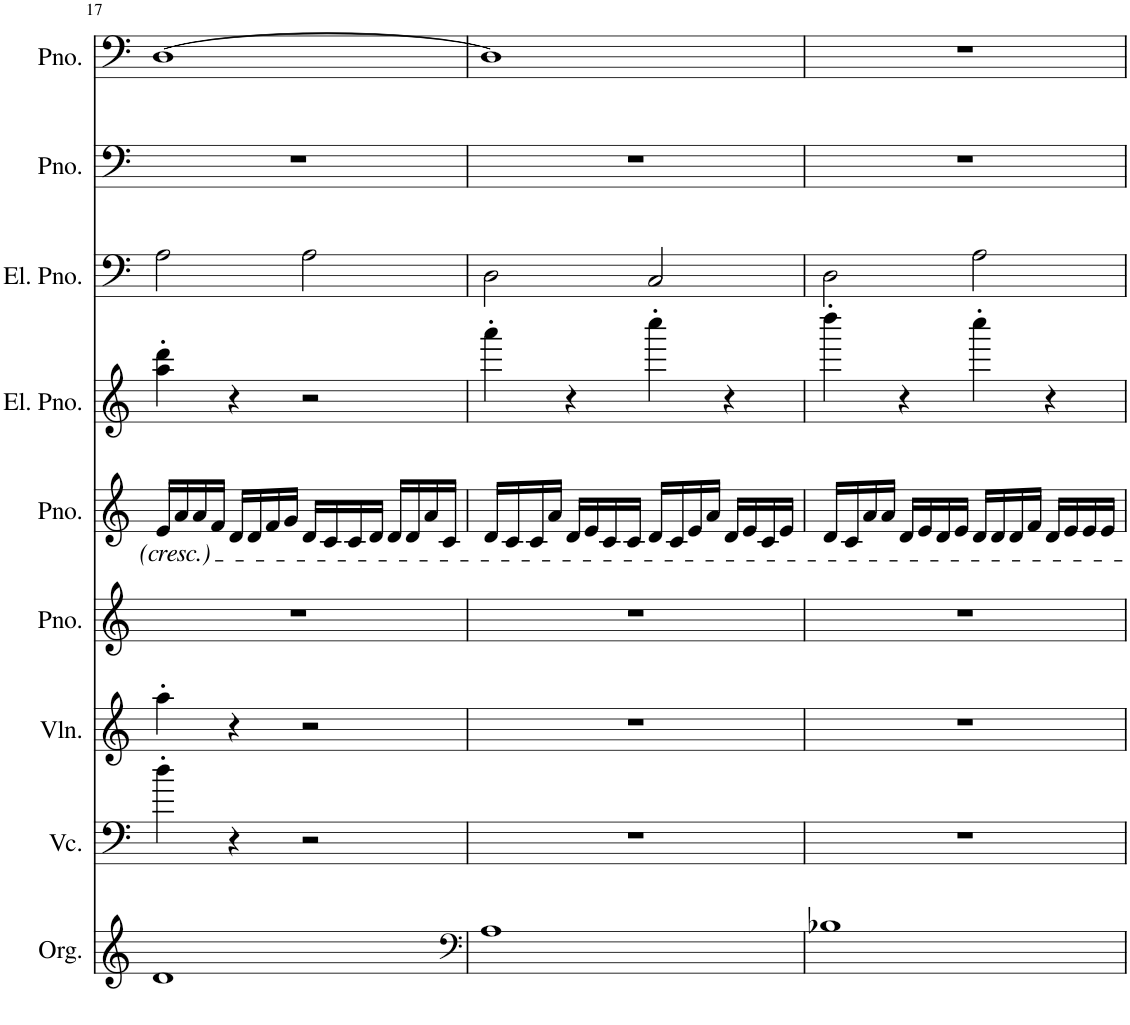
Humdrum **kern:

**kern	**kern	**kern	**kern	**kern	**kern	**kern	**kern	**kern
*part9	*part8	*part7	*part6	*part5	*part4	*part3	*part2	*part1
*staff9	*staff8	*staff7	*staff6	*staff5	*staff4	*staff3	*staff2	*staff1
*I"オルガン	*I"チェロ	*I"ヴァイオリン	*I"ピアノ	*I"ピアノ	*I"エレクトリックピアノ	*I"エレクトリックピアノ	*I"ピアノ	*I"ピアノ
!!LO:PB:g=z
*clefG2	*clefF4	*clefG2	*clefG2	*clefG2	*clefG2	*clefF4	*clefF4	*clefF4
*k[]	*k[]	*k[]	*k[]	*k[]	*k[]	*k[]	*k[]	*k[]
*M4/4	*M4/4	*M4/4	*M4/4	*M4/4	*M4/4	*M4/4	*M4/4	*M4/4
=17	=17	=17	=17	=17	=17	=17	=17	=17
1d	4dd'\	4aa'\	1r	16e/LL	4aa\' 4ddd\'	2A\	1r	[1D
.	.	.	.	16a/	.	.	.	.
.	.	.	.	16a/	.	.	.	.
.	.	.	.	16f/JJ	.	.	.	.
.	4r	4r	.	16d/LL	4r	.	.	.
.	.	.	.	16d/	.	.	.	.
.	.	.	.	16f/	.	.	.	.
.	.	.	.	16g/JJ	.	.	.	.
.	2r	2r	.	16d/LL	2r	2A\	.	.
.	.	.	.	16c/	.	.	.	.
.	.	.	.	16c/	.	.	.	.
.	.	.	.	16d/JJ	.	.	.	.
.	.	.	.	16d/LL	.	.	.	.
.	.	.	.	16d/	.	.	.	.
.	.	.	.	16a/	.	.	.	.
.	.	.	.	16c/JJ	.	.	.	.
=18	=18	=18	=18	=18	=18	=18	=18	=18
*clefF4	*	*	*	*	*	*	*	*
1A	1r	1r	1r	16d/LL	4aaa'\	2D\	1r	1D]
.	.	.	.	16c/	.	.	.	.
.	.	.	.	16c/	.	.	.	.
.	.	.	.	16a/JJ	.	.	.	.
.	.	.	.	16d/LL	4r	.	.	.
.	.	.	.	16e/	.	.	.	.
.	.	.	.	16c/	.	.	.	.
.	.	.	.	16c/JJ	.	.	.	.
.	.	.	.	16d/LL	4cccc'\	2C/	.	.
.	.	.	.	16c/	.	.	.	.
.	.	.	.	16e/	.	.	.	.
.	.	.	.	16a/JJ	.	.	.	.
.	.	.	.	16d/LL	4r	.	.	.
.	.	.	.	16e/	.	.	.	.
.	.	.	.	16c/	.	.	.	.
.	.	.	.	16e/JJ	.	.	.	.
=19	=19	=19	=19	=19	=19	=19	=19	=19
1B-X	1r	1r	1r	16d/LL	4dddd'\	2D\	1r	1r
.	.	.	.	16c/	.	.	.	.
.	.	.	.	16a/	.	.	.	.
.	.	.	.	16a/JJ	.	.	.	.
.	.	.	.	16d/LL	4r	.	.	.
.	.	.	.	16e/	.	.	.	.
.	.	.	.	16d/	.	.	.	.
.	.	.	.	16e/JJ	.	.	.	.
.	.	.	.	16d/LL	4cccc'\	2A\	.	.
.	.	.	.	16d/	.	.	.	.
.	.	.	.	16d/	.	.	.	.
.	.	.	.	16f/JJ	.	.	.	.
.	.	.	.	16d/LL	4r	.	.	.
.	.	.	.	16e/	.	.	.	.
.	.	.	.	16e/	.	.	.	.
.	.	.	.	16e/JJ	.	.	.	.
=	=	=	=	=	=	=	=	=
*-	*-	*-	*-	*-	*-	*-	*-	*-
